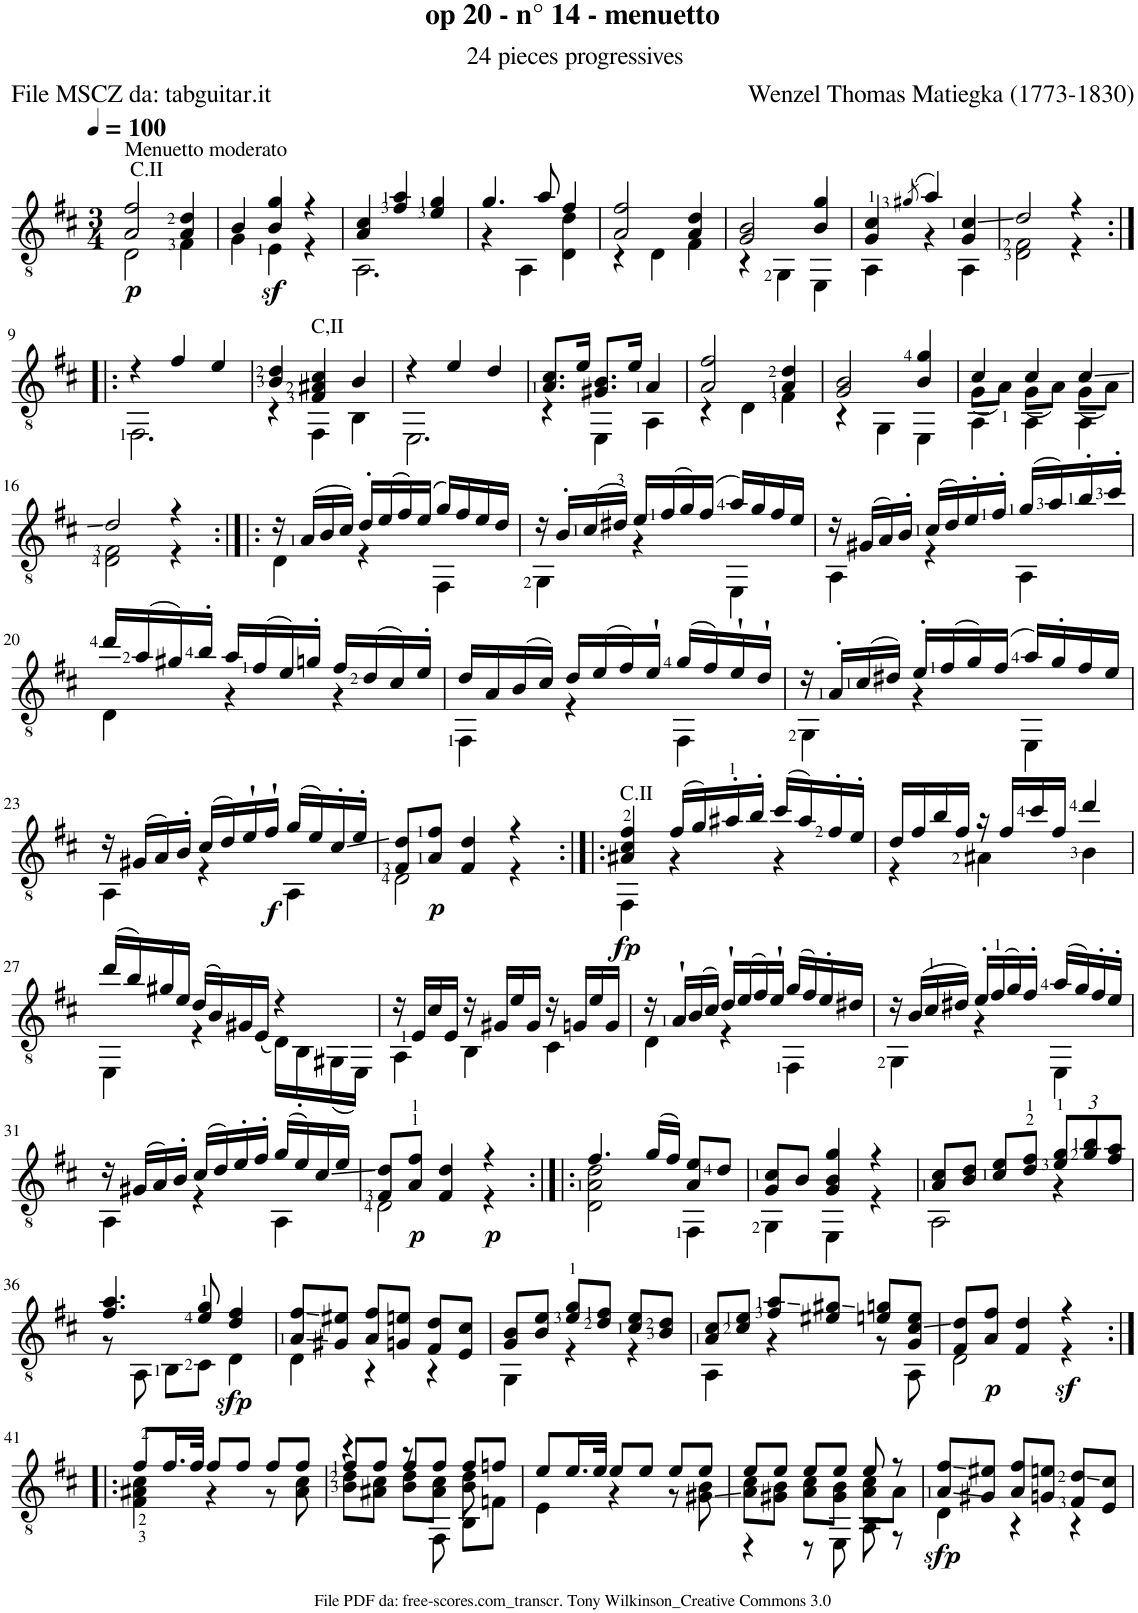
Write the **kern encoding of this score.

**kern	**dynam
*part1	*part1
*staff1	*staff1
*I"Guitar	*
*I'Guit.	*
*clefGv2	*
*k[f#c#]	*
*M3/4	*
*MM100	*
=1	=1
*^	*
!LO:TX:a:t=C.II	!	!
!LO:TX:a:t=Menuetto moderato	!	!
!	!	!LO:DY:b
2A/ 2f#/	2D\	p
4A/ 4d/	4F#\	.
=2	=2	=2
4B/	4G\	.
!	!	!LO:DY:b
4B/ 4g/	4E\	sf
4r	4r	.
=3	=3	=3
4A/ 4c#/	2.AA\	.
4f#/ 4a/	.	.
4e/ 4g/	.	.
=4	=4	=4
4.g/	4r	.
.	4AA\	.
8a/	.	.
4f#/	4D\ 4d\	.
=5	=5	=5
2A/ 2f#/	4r	.
.	4D\	.
4A/ 4d/	4F#\	.
=6	=6	=6
2G/ 2B/	4r	.
.	4GG\	.
4B/ 4g/	4EE\	.
=7	=7	=7
4G/ 4c#/	4AA\	.
(8qg#X/	.	.
4a/)	4r	.
4G/ 4c#/	4AA\	.
=8	=8	=8
2d/	2D\ 2F#\	.
4r	4r	.
!!LO:LB:g=z	!!
=9:|!|:	=9:|!|:	=9:|!|:
4r	2.FF#\	.
4f#/	.	.
4e/	.	.
=10	=10	=10
4B/ 4d/	4r	.
!LO:TX:a:t=C,II	!	!
4F#/ 4A#X/ 4c#/	4FF#\	.
4B/	4BB\	.
=11	=11	=11
4r	2.EE\	.
4e/	.	.
4d/	.	.
=12	=12	=12
8.A/ 8.c#/L	4r	.
16e/Jk	.	.
8.G#X/ 8.B/L	4EE\	.
16e/Jk	.	.
4A/	4AA\	.
=13	=13	=13
2A/ 2f#/	4r	.
.	4D\	.
4A/ 4d/	4F#\	.
=14	=14	=14
2G/ 2B/	4r	.
.	4GG\	.
4B/ 4g/	4EE\	.
=15	=15	=15
*	*^	*
4c#/	(8G\L	4AA\	.
.	8A\J)	.	.
4c#/	(8G\L	4AA\	.
.	8A\J)	.	.
4c#/	(8G\L	4AA\	.
.	8A\J)	.	.
*	*v	*v	*
!!LO:LB:g=z
=16	=16	=16
2d/	2D\ 2F#\	.
4r	4r	.
=17:|!|:	=17:|!|:	=17:|!|:
16r	4D\	.
(16A/LL	.	.
16B/	.	.
16c#/JJ)	.	.
16d'/LL	4r	.
(16e/	.	.
16f#/)	.	.
(16e/JJ	.	.
16g/LL)	4FF#\	.
16f#/	.	.
16e/	.	.
16d/JJ	.	.
=18	=18	=18
16r	4GG\	.
16B'/LL	.	.
(16c#/	.	.
16d#X/JJ)	.	.
16e/LL	4r	.
(16f#/	.	.
16g/)	.	.
(16f#/JJ	.	.
16a/LL)	4EE\	.
16g/	.	.
16f#/	.	.
16e/JJ	.	.
=19	=19	=19
16r	4AA\	.
(16G#X/LL	.	.
16A/)	.	.
16B'/JJ	.	.
(16c#/LL	4r	.
16d/)	.	.
16e'/	.	.
16f#'/JJ	.	.
(16g/LL	4AA\	.
16a/)	.	.
16b'/	.	.
16cc#'/JJ	.	.
!!LO:LB:g=z	!!
=20	=20	=20
16dd/LL	4D\	.
(16a/	.	.
16g#X/)	.	.
16b'/JJ	.	.
16a/LL	4r	.
(16f#/	.	.
16e/)	.	.
16gn'/JJ	.	.
16f#/LL	4r	.
(16d/	.	.
16c#/)	.	.
16e'/JJ	.	.
=21	=21	=21
16d/LL	4FF#\	.
16A/	.	.
(16B/	.	.
16c#/JJ)	.	.
16d/LL	4r	.
(16e/	.	.
16f#/)	.	.
16e`/JJ	.	.
(16g/LL	4FF#\	.
16f#/)	.	.
16e`/	.	.
16d`/JJ	.	.
=22	=22	=22
16r	4GG\	.
16A'/LL	.	.
(16c#/	.	.
16d#X/JJ)	.	.
16e'/LL	4r	.
(16f#/	.	.
16g/)	.	.
(16f#/JJ	.	.
16a/LL)	4EE\	.
16g'/	.	.
16f#/	.	.
16e/JJ	.	.
!!LO:LB:g=z	!!
=23	=23	=23
16r	4AA\	.
(16G#X/LL	.	.
16A/)	.	.
16B'/JJ	.	.
(16c#/LL	4r	.
16d/)	.	.
16e`/	.	.
!	!	!LO:DY:b
16f#`/JJ	.	f
(16g/LL	4AA\	.
16e/)	.	.
16c#'/	.	.
16e'/JJ	.	.
=24	=24	=24
8F#/ 8d/L	2D\	.
!	!	!LO:DY:b
8A/ 8f#/J	.	p
4F#/ 4d/	.	.
4r	4r	.
=25:|!|:	=25:|!|:	=25:|!|:
!LO:TX:a:t=C.II	!	!
!	!	!LO:DY:b
4A#X/ 4c#/ 4f#/	4FF#\	fp
(16f#/LL	4r	.
16g/)	.	.
16a#X'/	.	.
16b'/JJ	.	.
(16cc#/LL	4r	.
16a#/)	.	.
16f#'/	.	.
16e'/JJ	.	.
=26	=26	=26
16d/LL	4r	.
16f#/	.	.
16b/	.	.
16f#/JJ	.	.
16r	4A#X\	.
16f#/LL	.	.
16cc#/	.	.
16f#/JJ	.	.
4dd/	4B\	.
!!LO:LB:g=z	!!
=27	=27	=27
(16dd/LL	4EE\	.
16b/)	.	.
16g#X/	.	.
16e/JJ	.	.
(16d/LL	4r	.
16B/)	.	.
16G#X/	.	.
(16E/JJ	.	.
4r	16D\LL)	.
.	16BB'\	.
.	(16GG#X\	.
.	16EE\JJ)	.
=28	=28	=28
16r	4AA\	.
16E/LL	.	.
16c#/	.	.
16E/JJ	.	.
16r	4BB\	.
16G#X/LL	.	.
16e/	.	.
16G#/JJ	.	.
16r	4C#\	.
16Gn/LL	.	.
16e/	.	.
16G/JJ	.	.
=29	=29	=29
16r	4D\	.
16A`/LL	.	.
(16B/	.	.
16c#/JJ)	.	.
16d`/LL	4r	.
(16e/	.	.
16f#/)	.	.
16e`/JJ	.	.
(16g/LL	4FF#\	.
16f#/)	.	.
16e'/	.	.
16d#X/JJ	.	.
=30	=30	=30
16r	4GG\	.
(16B/LL	.	.
16c#/	.	.
16d#X/JJ)	.	.
16e'/LL	4r	.
(16f#/	.	.
16g/)	.	.
16f#'/JJ	.	.
(16a/LL	4EE\	.
16g/)	.	.
16f#'/	.	.
16e'/JJ	.	.
!!LO:LB:g=z	!!
=31	=31	=31
16r	4AA\	.
(16G#X/LL	.	.
16A/)	.	.
16B'/JJ	.	.
(16c#/LL	4r	.
16d/)	.	.
16e'/	.	.
16f#'/JJ	.	.
(16g/LL	4AA\	.
16e/)	.	.
16c#/	.	.
16e/JJ	.	.
=32	=32	=32
8F#/ 8d/L	2D\	.
!	!	!LO:DY:b
8A/ 8f#/J	.	p
4F#/ 4d/	.	.
!	!	!LO:DY:b
4r	4r	p
=33:|!|:	=33:|!|:	=33:|!|:
4.f#/	2D\ 2A\ 2d\	.
(16g/LL	.	.
16f#/JJ)	.	.
8A/ 8e/L	4FF#\	.
8d/J	.	.
=34	=34	=34
8G/ 8c#/L	4GG\	.
8B/J	.	.
4G/ 4B/ 4g/	4EE\	.
4r	4r	.
=35	=35	=35
8A/ 8c#/L	2AA\	.
8B/ 8d/J	.	.
8c#/ 8e/L	.	.
8d/ 8f#/J	.	.
*Xbrackettup	*	*
12e/ 12g/L	4r	.
12g/ 12b/	.	.
12f#/ 12a/J	.	.
!!LO:LB:g=z	!!
=36	=36	=36
4.f#/ 4.a/	8r	.
.	8AA\	.
.	8BB\L	.
8e/ 8g/	8C#\J	.
!	!	!LO:DY:b
4d/ 4f#/	4D\	sfp
=37	=37	=37
8A/ 8f#/L	4D\	.
8G#X/ 8e#X/J	.	.
8A/ 8f#/L	4r	.
8Gn/ 8en/J	.	.
8F#/ 8d/L	4r	.
8E/ 8c#/J	.	.
=38	=38	=38
8G/ 8B/L	4GG\	.
8B/ 8e/J	.	.
8e/ 8g/L	4r	.
8d/ 8f#/J	.	.
8c#/ 8e/L	4r	.
8B/ 8d/J	.	.
=39	=39	=39
8A/ 8c#/L	4AA\	.
8c#/ 8e/J	.	.
8f#/ 8a/L	4r	.
8e#X/ 8g#X/J	.	.
8en/ 8gn/L	8r	.
8G/ 8c#/ 8e/J	8AA\	.
=40	=40	=40
8F#/ 8d/L	2D\	.
!	!	!LO:DY:b
8A/ 8f#/J	.	p
4F#/ 4d/	.	.
!	!	!LO:DY:b
4r	4r	sf
!!LO:LB:g=z	!!
=41:|!|:	=41:|!|:	=41:|!|:
8f#/L	4F#\ 4A#X\ 4c#\	.
16.f#/L	.	.
32f#/JJk	.	.
8f#/L	4r	.
8f#/J	.	.
8f#/L	8r	.
8f#/J	8A#\ 8c#\	.
=42	=42	=42
*	*^	*
8f#/L	4r	8B\ 8d\L	.
8f#/J	.	8A#X\ 8c#\J	.
8f#/L	8r	8B\ 8d\L	.
8f#/J	8FF#\	8A#\ 8c#\J	.
8f#/L	8BB\L	8B\ 8d\	.
8fn/J	8Fn\J	8ryy	.
*	*v	*v	*
=43	=43	=43
8e/L	4E\	.
16.e/L	.	.
32e/JJk	.	.
8e/L	4r	.
8e/J	.	.
8e/L	8r	.
8e/J	8G#X\ 8B\	.
=44	=44	=44
*	*^	*
8e/L	8A\ 8c#\L	4r	.
8e/J	8G#X\ 8B\J	.	.
8e/L	8A\ 8c#\L	8r	.
8e/J	8G#\ 8B\J	8EE\	.
8e/	8A\ 8c#\L	8AA\	.
8r	8A\J	8r	.
=45	=45	=45	=45
!	!	!	!LO:DY:b
*	*v	*v	*
8A/ 8f#/L	4D\	sfp
8G#X/ 8e#X/J	.	.
8A/ 8f#/L	4r	.
8Gn/ 8en/J	.	.
8F#/ 8d/L	4r	.
8E/ 8c#/J	.	.
*v	*v	*
=	=
*-	*-
